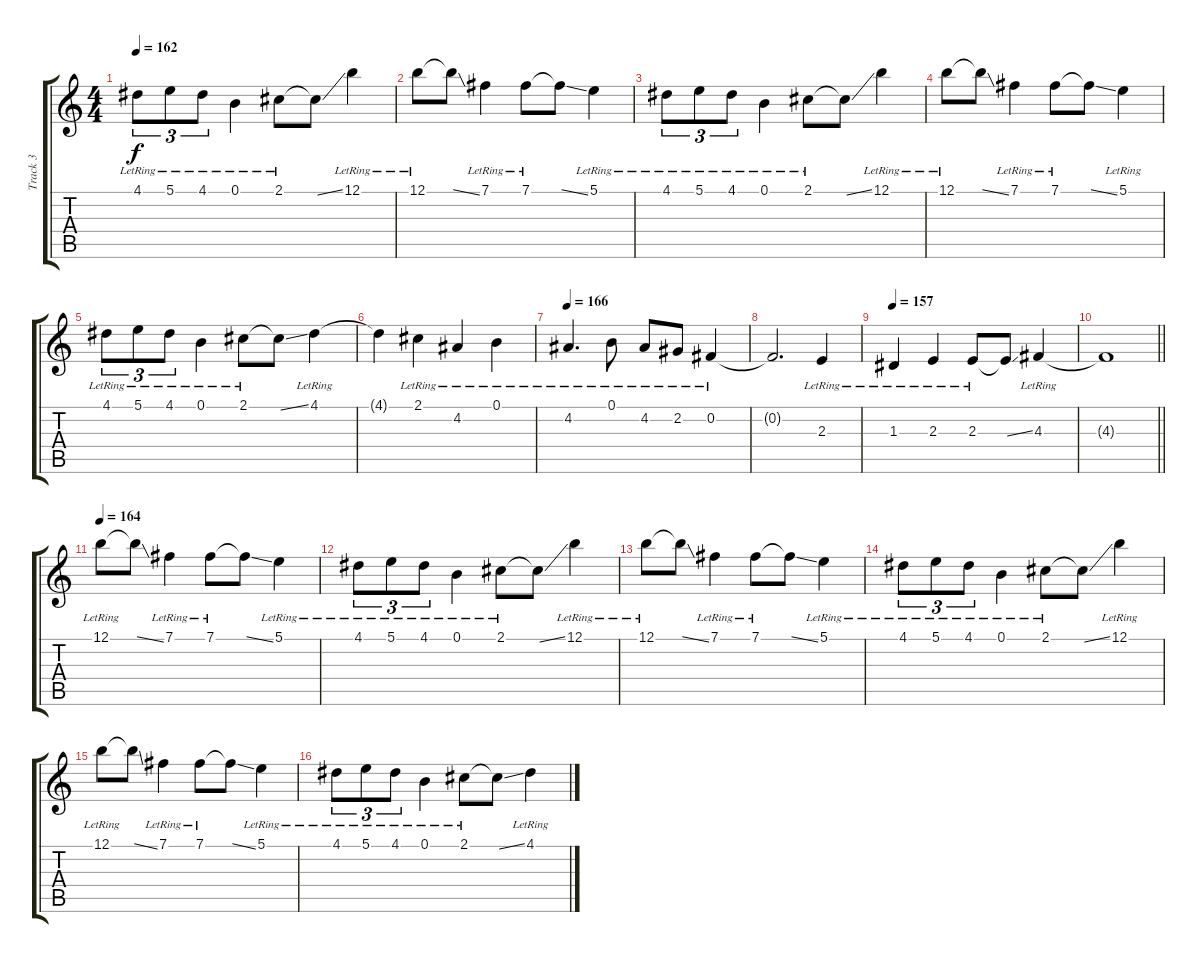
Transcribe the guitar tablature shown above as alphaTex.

\track ("Track 3" "Track 3") {instrument electricguitarjazz}
\staff {score tabs}
\tuning (B3 Gb3 D3 A2 E2 B1) {hide}
\ts (4 4)
\tempo 162
\clef g2
\ks c
4.1{lr}.8{tu (3 2) dy f} 5.1{lr}.8{tu (3 2)} 4.1{lr}.8{tu (3 2)} 0.1{lr}.4 2.1{lr}.8 2.1{ss t}.8 12.1{lr}.4 |
12.1{lr}.8 12.1{ss t}.8 7.1{lr}.4 7.1{lr}.8 7.1{ss t}.8 5.1{lr}.4 |
4.1{lr}.8{tu (3 2)} 5.1{lr}.8{tu (3 2)} 4.1{lr}.8{tu (3 2)} 0.1{lr}.4 2.1{lr}.8 2.1{ss t}.8 12.1{lr}.4 |
12.1{lr}.8 12.1{ss t}.8 7.1{lr}.4 7.1{lr}.8 7.1{ss t}.8 5.1{lr}.4 |
4.1{lr}.8{tu (3 2)} 5.1{lr}.8{tu (3 2)} 4.1{lr}.8{tu (3 2)} 0.1{lr}.4 2.1{lr}.8 2.1{ss t}.8 4.1{lr}.4 |
4.1{t}.4 2.1{lr}.4 4.2{lr}.4 0.1{lr}.4 |
\tempo 166
4.2{lr}.4{d} 0.1{lr}.8 4.2{lr}.8 2.2{lr}.8 0.2{lr}.4 |
0.2{t}.2{d} 2.3{lr}.4 |
\tempo 157
1.3{lr}.4 2.3{lr}.4 2.3{lr}.8 2.3{ss t}.8 4.3{lr}.4 |
\barLineRight lightlight
4.3{t}.1 |
\section ("" "")
\tempo 164
12.1{lr}.8 12.1{ss t}.8 7.1{lr}.4 7.1{lr}.8 7.1{ss t}.8 5.1{lr}.4 |
4.1{lr}.8{tu (3 2)} 5.1{lr}.8{tu (3 2)} 4.1{lr}.8{tu (3 2)} 0.1{lr}.4 2.1{lr}.8 2.1{ss t}.8 12.1{lr}.4 |
12.1{lr}.8 12.1{ss t}.8 7.1{lr}.4 7.1{lr}.8 7.1{ss t}.8 5.1{lr}.4 |
4.1{lr}.8{tu (3 2)} 5.1{lr}.8{tu (3 2)} 4.1{lr}.8{tu (3 2)} 0.1{lr}.4 2.1{lr}.8 2.1{ss t}.8 12.1{lr}.4 |
12.1{lr}.8 12.1{ss t}.8 7.1{lr}.4 7.1{lr}.8 7.1{ss t}.8 5.1{lr}.4 |
4.1{lr}.8{tu (3 2)} 5.1{lr}.8{tu (3 2)} 4.1{lr}.8{tu (3 2)} 0.1{lr}.4 2.1{lr}.8 2.1{ss t}.8 4.1{lr}.4
